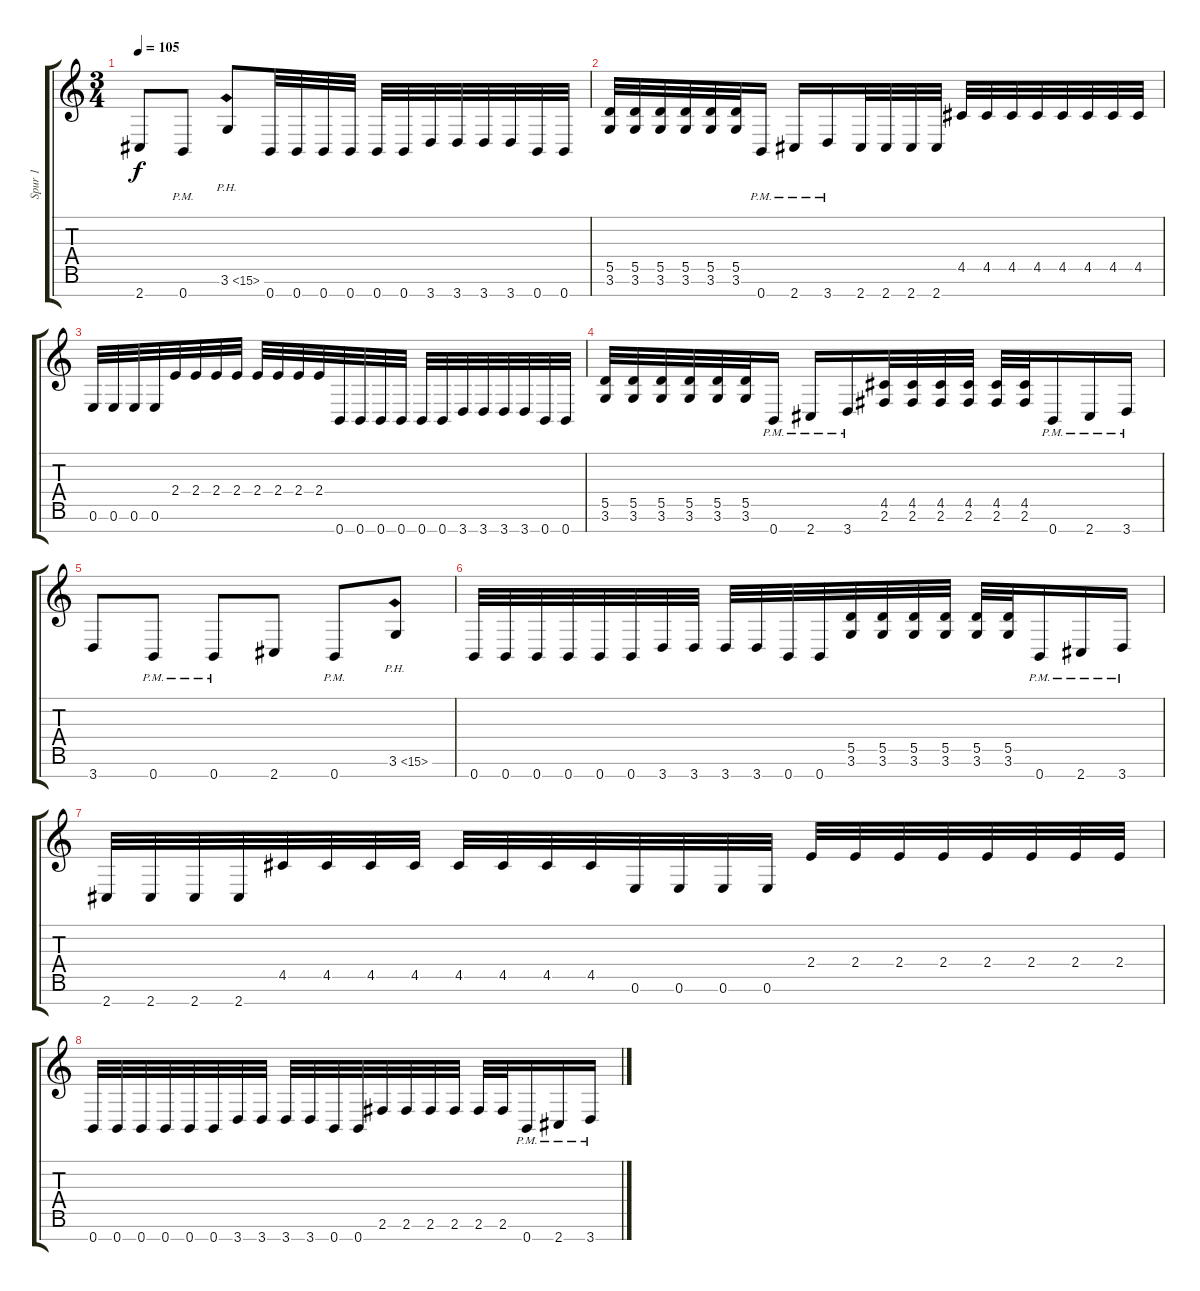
\track ("Spur 1" "Spur 1") {instrument distortionguitar}
\staff {score tabs}
\tuning (E4 B3 G3 D3 A2 E2 B1) {hide}
\ts (3 4)
\tempo 105
\clef g2
\ks c
2.7.8{dy f} 0.7{pm}.8 3.6{ph 12}.8 0.7.32 0.7.32 0.7.32 0.7.32 0.7.32 0.7.32 3.7.32 3.7.32 3.7.32 3.7.32 0.7.32 0.7.32 |
(5.5 3.6).32 (5.5 3.6).32 (5.5 3.6).32 (5.5 3.6).32 (5.5 3.6).32 (5.5 3.6).32 0.7{pm}.16 2.7{pm}.16 3.7{pm}.16 2.7.32 2.7.32 2.7.32 2.7.32 4.5.32 4.5.32 4.5.32 4.5.32 4.5.32 4.5.32 4.5.32 4.5.32 |
0.6.32 0.6.32 0.6.32 0.6.32 2.4.32 2.4.32 2.4.32 2.4.32 2.4.32 2.4.32 2.4.32 2.4.32 0.7.32 0.7.32 0.7.32 0.7.32 0.7.32 0.7.32 3.7.32 3.7.32 3.7.32 3.7.32 0.7.32 0.7.32 |
(5.5 3.6).32 (5.5 3.6).32 (5.5 3.6).32 (5.5 3.6).32 (5.5 3.6).32 (5.5 3.6).32 0.7{pm}.16 2.7{pm}.16 3.7{pm}.16 (4.5 2.6).32 (4.5 2.6).32 (4.5 2.6).32 (4.5 2.6).32 (4.5 2.6).32 (4.5 2.6).32 0.7{pm}.16 2.7{pm}.16 3.7{pm}.16 |
3.7.8 0.7{pm}.8 0.7{pm}.8 2.7.8 0.7{pm}.8 3.6{ph 12}.8 |
0.7.32 0.7.32 0.7.32 0.7.32 0.7.32 0.7.32 3.7.32 3.7.32 3.7.32 3.7.32 0.7.32 0.7.32 (5.5 3.6).32 (5.5 3.6).32 (5.5 3.6).32 (5.5 3.6).32 (5.5 3.6).32 (5.5 3.6).32 0.7{pm}.16 2.7{pm}.16 3.7{pm}.16 |
2.7.32 2.7.32 2.7.32 2.7.32 4.5.32 4.5.32 4.5.32 4.5.32 4.5.32 4.5.32 4.5.32 4.5.32 0.6.32 0.6.32 0.6.32 0.6.32 2.4.32 2.4.32 2.4.32 2.4.32 2.4.32 2.4.32 2.4.32 2.4.32 |
0.7.32 0.7.32 0.7.32 0.7.32 0.7.32 0.7.32 3.7.32 3.7.32 3.7.32 3.7.32 0.7.32 0.7.32 2.6.32 2.6.32 2.6.32 2.6.32 2.6.32 2.6.32 0.7{pm}.16 2.7{pm}.16 3.7{pm}.16
